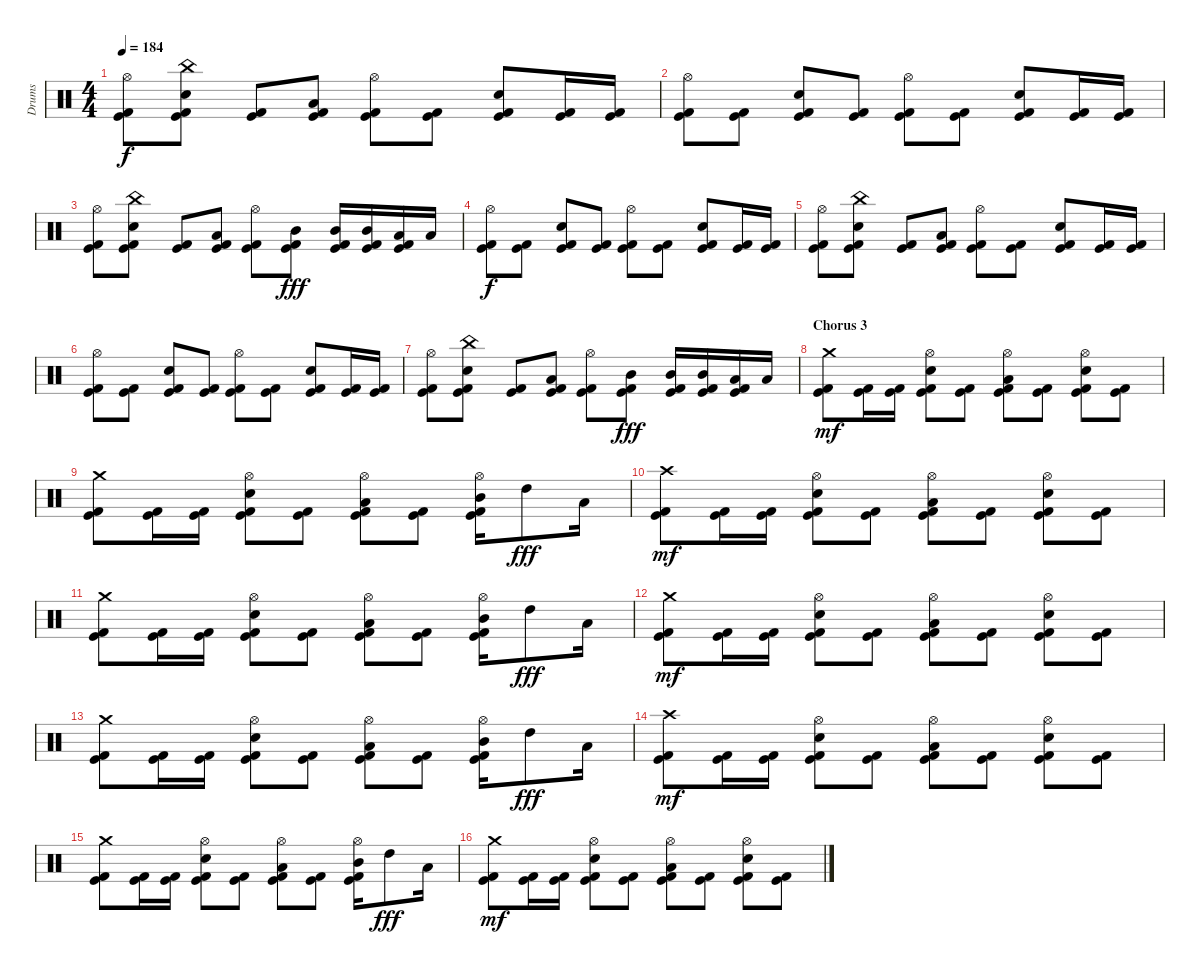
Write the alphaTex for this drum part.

\track ("Drums" "Drums") {instrument percussion}
\staff {score}
\articulation defaults
\ts (4 4)
\tempo 184
\clef neutral
\ks c
("Hi-Hat (open)" "Kick (hit) 2" "Kick (hit)").8{dy f} ("China (hit)" "Electric Snare (hit)" "Kick (hit) 2" "Kick (hit)").8 ("Kick (hit) 2" "Kick (hit)").8 ("Low Tom (hit)" "Kick (hit) 2" "Kick (hit)").8 ("Hi-Hat (open)" "Kick (hit) 2" "Kick (hit)").8 ("Kick (hit) 2" "Kick (hit)").8 ("Electric Snare (hit)" "Kick (hit) 2" "Kick (hit)").8 ("Kick (hit) 2" "Kick (hit)").16 ("Kick (hit) 2" "Kick (hit)").16 |
("Hi-Hat (open)" "Kick (hit) 2" "Kick (hit)").8 ("Kick (hit) 2" "Kick (hit)").8 ("Electric Snare (hit)" "Kick (hit) 2" "Kick (hit)").8 ("Kick (hit) 2" "Kick (hit)").8 ("Hi-Hat (open)" "Kick (hit) 2" "Kick (hit)").8 ("Kick (hit) 2" "Kick (hit)").8 ("Electric Snare (hit)" "Kick (hit) 2" "Kick (hit)").8 ("Kick (hit) 2" "Kick (hit)").16 ("Kick (hit) 2" "Kick (hit)").16 |
("Hi-Hat (open)" "Kick (hit) 2" "Kick (hit)").8 ("China (hit)" "Electric Snare (hit)" "Kick (hit) 2" "Kick (hit)").8 ("Kick (hit) 2" "Kick (hit)").8 ("Low Tom (hit)" "Kick (hit) 2" "Kick (hit)").8 ("Hi-Hat (open)" "Kick (hit) 2" "Kick (hit)").8 ("Mid Tom (hit)" "Kick (hit) 2" "Kick (hit)").8{dy fff} ("Mid Tom (hit)" "Kick (hit) 2" "Kick (hit)").16 ("Mid Tom (hit)" "Kick (hit) 2" "Kick (hit)").16 ("Low Floor Tom (hit)" "Kick (hit) 2" "Kick (hit)").16 "Low Tom (hit)".16 |
("Hi-Hat (open)" "Kick (hit) 2" "Kick (hit)").8{dy f} ("Kick (hit) 2" "Kick (hit)").8 ("Electric Snare (hit)" "Kick (hit) 2" "Kick (hit)").8 ("Kick (hit) 2" "Kick (hit)").8 ("Hi-Hat (open)" "Kick (hit) 2" "Kick (hit)").8 ("Kick (hit) 2" "Kick (hit)").8 ("Electric Snare (hit)" "Kick (hit) 2" "Kick (hit)").8 ("Kick (hit) 2" "Kick (hit)").16 ("Kick (hit) 2" "Kick (hit)").16 |
("Hi-Hat (open)" "Kick (hit) 2" "Kick (hit)").8 ("China (hit)" "Electric Snare (hit)" "Kick (hit) 2" "Kick (hit)").8 ("Kick (hit) 2" "Kick (hit)").8 ("Low Tom (hit)" "Kick (hit) 2" "Kick (hit)").8 ("Hi-Hat (open)" "Kick (hit) 2" "Kick (hit)").8 ("Kick (hit) 2" "Kick (hit)").8 ("Electric Snare (hit)" "Kick (hit) 2" "Kick (hit)").8 ("Kick (hit) 2" "Kick (hit)").16 ("Kick (hit) 2" "Kick (hit)").16 |
("Hi-Hat (open)" "Kick (hit) 2" "Kick (hit)").8 ("Kick (hit) 2" "Kick (hit)").8 ("Electric Snare (hit)" "Kick (hit) 2" "Kick (hit)").8 ("Kick (hit) 2" "Kick (hit)").8 ("Hi-Hat (open)" "Kick (hit) 2" "Kick (hit)").8 ("Kick (hit) 2" "Kick (hit)").8 ("Electric Snare (hit)" "Kick (hit) 2" "Kick (hit)").8 ("Kick (hit) 2" "Kick (hit)").16 ("Kick (hit) 2" "Kick (hit)").16 |
("Hi-Hat (open)" "Kick (hit) 2" "Kick (hit)").8 ("China (hit)" "Electric Snare (hit)" "Kick (hit) 2" "Kick (hit)").8 ("Kick (hit) 2" "Kick (hit)").8 ("Low Tom (hit)" "Kick (hit) 2" "Kick (hit)").8 ("Hi-Hat (open)" "Kick (hit) 2" "Kick (hit)").8 ("Mid Tom (hit)" "Kick (hit) 2" "Kick (hit)").8{dy fff} ("Mid Tom (hit)" "Kick (hit) 2" "Kick (hit)").16 ("Mid Tom (hit)" "Kick (hit) 2" "Kick (hit)").16 ("Low Floor Tom (hit)" "Kick (hit) 2" "Kick (hit)").16 "Low Tom (hit)".16 |
\section ("" "Chorus 3")
("Crash medium (hit)" "Kick (hit) 2" "Kick (hit)").8{dy mf} ("Kick (hit) 2" "Kick (hit)").16 ("Kick (hit) 2" "Kick (hit)").16 ("Hi-Hat (open)" "Electric Snare (hit)" "Kick (hit) 2" "Kick (hit)").8 ("Kick (hit) 2" "Kick (hit)").8 ("Hi-Hat (open)" "Low Floor Tom (hit)" "Kick (hit) 2" "Kick (hit)").8 ("Kick (hit) 2" "Kick (hit)").8 ("Hi-Hat (open)" "Electric Snare (hit)" "Kick (hit) 2" "Kick (hit)").8 ("Kick (hit) 2" "Kick (hit)").8 |
("Crash medium (hit)" "Kick (hit) 2" "Kick (hit)").8 ("Kick (hit) 2" "Kick (hit)").16 ("Kick (hit) 2" "Kick (hit)").16 ("Hi-Hat (open)" "Electric Snare (hit)" "Kick (hit) 2" "Kick (hit)").8 ("Kick (hit) 2" "Kick (hit)").8 ("Hi-Hat (open)" "Low Floor Tom (hit)" "Kick (hit) 2" "Kick (hit)").8 ("Kick (hit) 2" "Kick (hit)").8 ("Hi-Hat (open)" "Mid Tom (hit)" "Kick (hit) 2" "Kick (hit)").16 "High Tom (hit)".8{dy fff} "Low Floor Tom (hit)".16 |
("Crash high (hit)" "Kick (hit) 2" "Kick (hit)").8{dy mf} ("Kick (hit) 2" "Kick (hit)").16 ("Kick (hit) 2" "Kick (hit)").16 ("Hi-Hat (open)" "Electric Snare (hit)" "Kick (hit) 2" "Kick (hit)").8 ("Kick (hit) 2" "Kick (hit)").8 ("Hi-Hat (open)" "Low Floor Tom (hit)" "Kick (hit) 2" "Kick (hit)").8 ("Kick (hit) 2" "Kick (hit)").8 ("Hi-Hat (open)" "Electric Snare (hit)" "Kick (hit) 2" "Kick (hit)").8 ("Kick (hit) 2" "Kick (hit)").8 |
("Crash medium (hit)" "Kick (hit) 2" "Kick (hit)").8 ("Kick (hit) 2" "Kick (hit)").16 ("Kick (hit) 2" "Kick (hit)").16 ("Hi-Hat (open)" "Electric Snare (hit)" "Kick (hit) 2" "Kick (hit)").8 ("Kick (hit) 2" "Kick (hit)").8 ("Hi-Hat (open)" "Low Floor Tom (hit)" "Kick (hit) 2" "Kick (hit)").8 ("Kick (hit) 2" "Kick (hit)").8 ("Hi-Hat (open)" "Mid Tom (hit)" "Kick (hit) 2" "Kick (hit)").16 "High Tom (hit)".8{dy fff} "Low Floor Tom (hit)".16 |
("Crash medium (hit)" "Kick (hit) 2" "Kick (hit)").8{dy mf} ("Kick (hit) 2" "Kick (hit)").16 ("Kick (hit) 2" "Kick (hit)").16 ("Hi-Hat (open)" "Electric Snare (hit)" "Kick (hit) 2" "Kick (hit)").8 ("Kick (hit) 2" "Kick (hit)").8 ("Hi-Hat (open)" "Low Floor Tom (hit)" "Kick (hit) 2" "Kick (hit)").8 ("Kick (hit) 2" "Kick (hit)").8 ("Hi-Hat (open)" "Electric Snare (hit)" "Kick (hit) 2" "Kick (hit)").8 ("Kick (hit) 2" "Kick (hit)").8 |
("Crash medium (hit)" "Kick (hit) 2" "Kick (hit)").8 ("Kick (hit) 2" "Kick (hit)").16 ("Kick (hit) 2" "Kick (hit)").16 ("Hi-Hat (open)" "Electric Snare (hit)" "Kick (hit) 2" "Kick (hit)").8 ("Kick (hit) 2" "Kick (hit)").8 ("Hi-Hat (open)" "Low Floor Tom (hit)" "Kick (hit) 2" "Kick (hit)").8 ("Kick (hit) 2" "Kick (hit)").8 ("Hi-Hat (open)" "Mid Tom (hit)" "Kick (hit) 2" "Kick (hit)").16 "High Tom (hit)".8{dy fff} "Low Floor Tom (hit)".16 |
("Crash high (hit)" "Kick (hit) 2" "Kick (hit)").8{dy mf} ("Kick (hit) 2" "Kick (hit)").16 ("Kick (hit) 2" "Kick (hit)").16 ("Hi-Hat (open)" "Electric Snare (hit)" "Kick (hit) 2" "Kick (hit)").8 ("Kick (hit) 2" "Kick (hit)").8 ("Hi-Hat (open)" "Low Floor Tom (hit)" "Kick (hit) 2" "Kick (hit)").8 ("Kick (hit) 2" "Kick (hit)").8 ("Hi-Hat (open)" "Electric Snare (hit)" "Kick (hit) 2" "Kick (hit)").8 ("Kick (hit) 2" "Kick (hit)").8 |
("Crash medium (hit)" "Kick (hit) 2" "Kick (hit)").8 ("Kick (hit) 2" "Kick (hit)").16 ("Kick (hit) 2" "Kick (hit)").16 ("Hi-Hat (open)" "Electric Snare (hit)" "Kick (hit) 2" "Kick (hit)").8 ("Kick (hit) 2" "Kick (hit)").8 ("Hi-Hat (open)" "Low Floor Tom (hit)" "Kick (hit) 2" "Kick (hit)").8 ("Kick (hit) 2" "Kick (hit)").8 ("Hi-Hat (open)" "Mid Tom (hit)" "Kick (hit) 2" "Kick (hit)").16 "High Tom (hit)".8{dy fff} "Low Floor Tom (hit)".16 |
("Crash medium (hit)" "Kick (hit) 2" "Kick (hit)").8{dy mf} ("Kick (hit) 2" "Kick (hit)").16 ("Kick (hit) 2" "Kick (hit)").16 ("Hi-Hat (open)" "Electric Snare (hit)" "Kick (hit) 2" "Kick (hit)").8 ("Kick (hit) 2" "Kick (hit)").8 ("Hi-Hat (open)" "Low Floor Tom (hit)" "Kick (hit) 2" "Kick (hit)").8 ("Kick (hit) 2" "Kick (hit)").8 ("Hi-Hat (open)" "Electric Snare (hit)" "Kick (hit) 2" "Kick (hit)").8 ("Kick (hit) 2" "Kick (hit)").8
